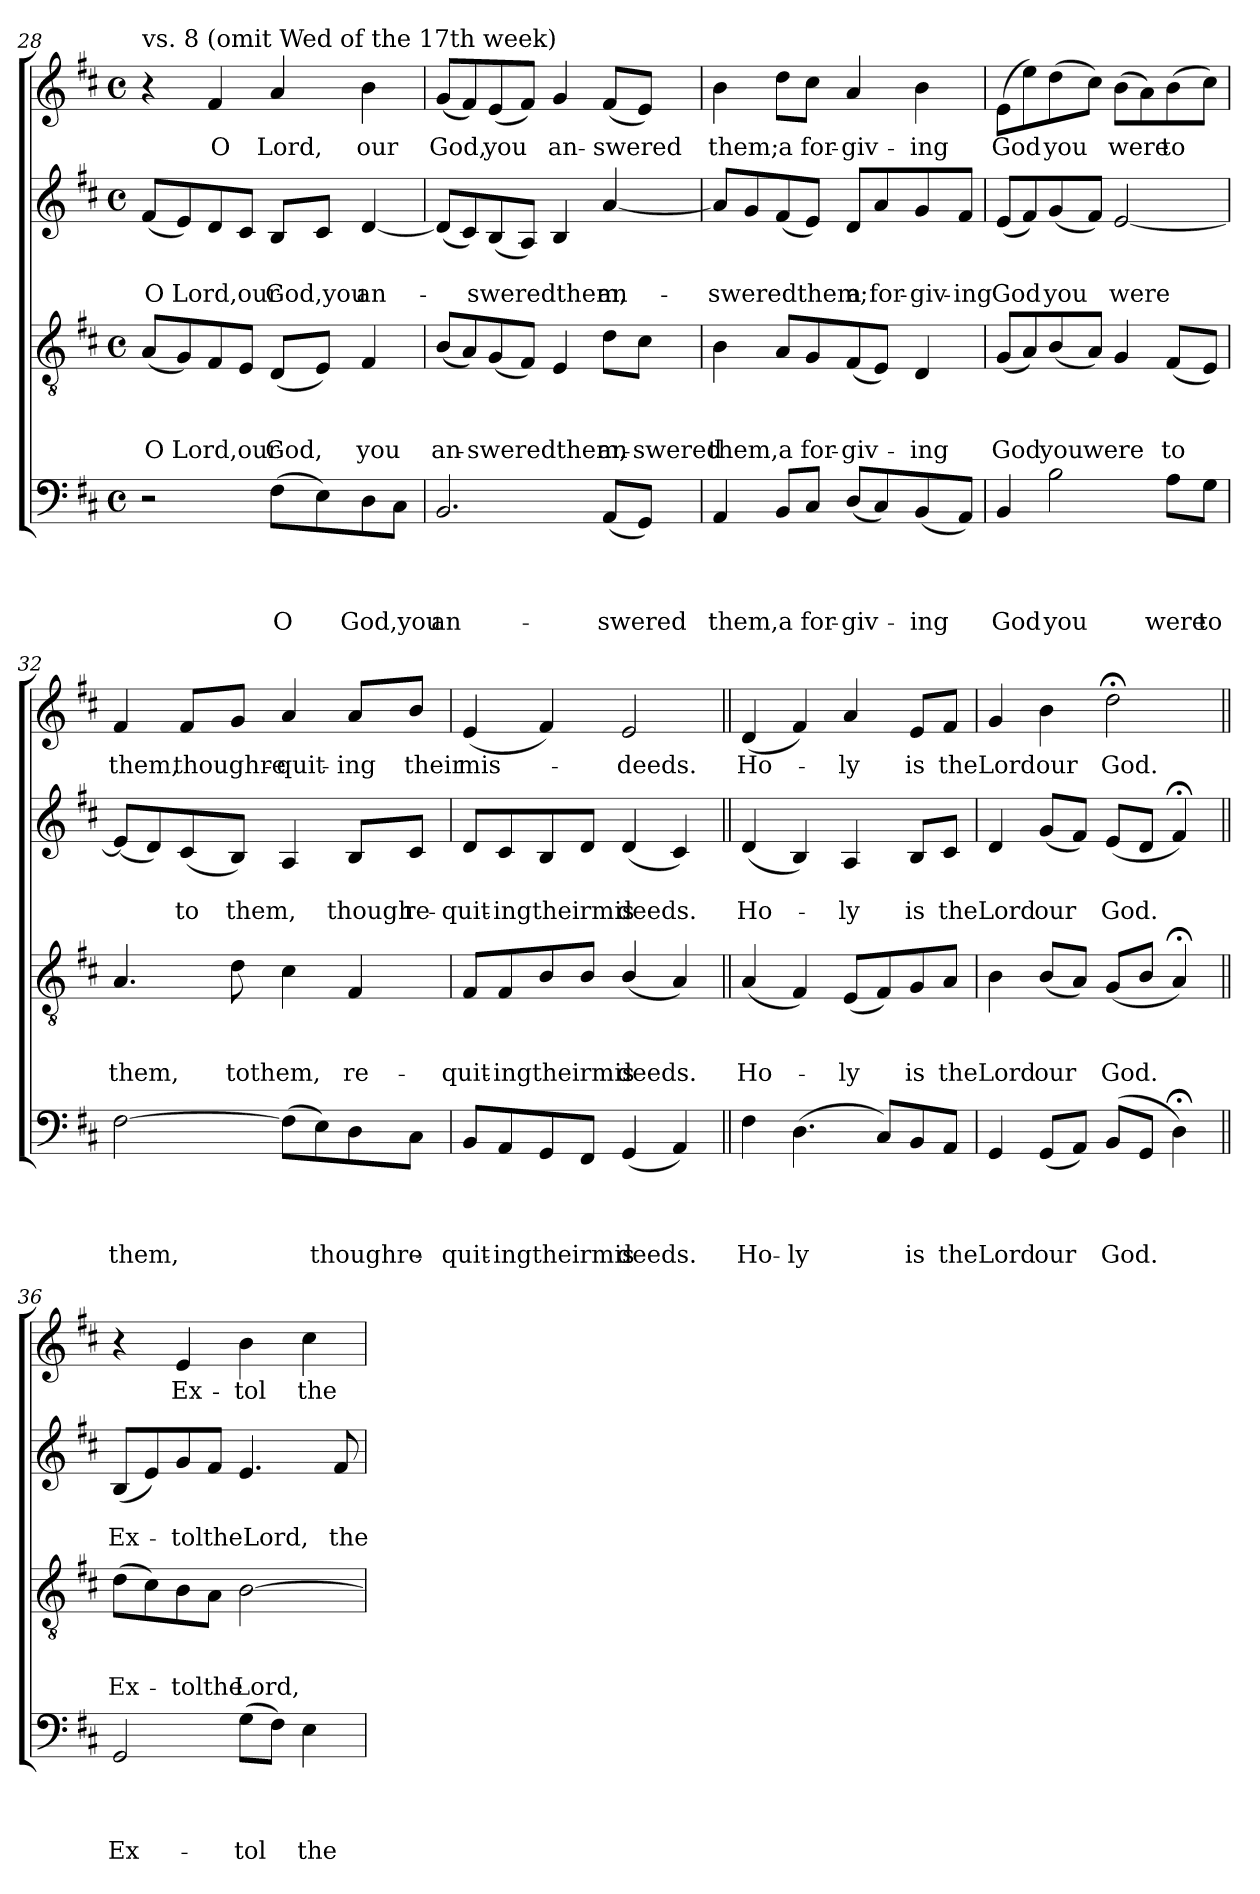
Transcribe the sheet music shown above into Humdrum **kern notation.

**kern	**text	**text	**text	**text	**kern	**text	**text	**text	**kern	**text	**text	**kern	**text
*part4	*part4	*part4	*part4	*part4	*part3	*part3	*part3	*part3	*part2	*part2	*part2	*part1	*part1
*staff4	*staff4	*staff4	*staff4	*staff4	*staff3	*staff3	*staff3	*staff3	*staff2	*staff2	*staff2	*staff1	*staff1
*clefF4	*	*	*	*	*clefGv2	*	*	*	*clefG2	*	*	*clefG2	*
*k[f#c#]	*	*	*	*	*k[f#c#]	*	*	*	*k[f#c#]	*	*	*k[f#c#]	*
*D:	*	*	*	*	*D:	*	*	*	*D:	*	*	*D:	*
*M4/4	*	*	*	*	*M4/4	*	*	*	*M4/4	*	*	*M4/4	*
*met(c)	*	*	*	*	*met(c)	*	*	*	*met(c)	*	*	*met(c)	*
=28	=28	=28	=28	=28	=28	=28	=28	=28	=28	=28	=28	=28	=28
!	!	!	!	!	!	!	!	!	!	!	!	!LO:TX:a:t=vs. 8 (omit Wed of the 17th week)	!
!	!	!	!	!	!	!	!	!LO:LY:b	!	!	!LO:LY:b	!	!
2r	.	.	.	.	(<8A/L	.	.	O	(<8f#/L	.	O	4r	.
!	!	!	!	!	!	!	!	!LO:LY:b	!	!	!LO:LY:b	!	!
.	.	.	.	.	8G/)	.	.	Lord,our	8e/)	.	Lord,our	.	.
!	!	!	!	!	!	!	!	!	!	!	!	!	!LO:LY:b
.	.	.	.	.	8F#/	.	.	.	8d/	.	.	4f#/	O
.	.	.	.	.	8E/J	.	.	.	8c#/J	.	.	.	.
!	!	!	!	!LO:LY:b	!	!	!	!LO:LY:b	!	!	!LO:LY:b	!	!LO:LY:b
(>8F#\L	.	.	.	O	(<8D/L	.	.	God,	8B/L	.	God,you	4a/	Lord,
8E\)	.	.	.	.	8E/J)	.	.	.	8c#/J	.	.	.	.
!	!	!	!	!LO:LY:b	!	!	!	!LO:LY:b	!	!	!LO:LY:b	!	!LO:LY:b
8D\	.	.	.	God,you	4F#/	.	.	you	[<4d/	.	an-	4b\	our
8C#\J	.	.	.	.	.	.	.	.	.	.	.	.	.
=29	=29	=29	=29	=29	=29	=29	=29	=29	=29	=29	=29	=29	=29
!	!	!	!	!LO:LY:b	!	!	!	!LO:LY:b	!	!	!	!	!LO:LY:b
2.BB/	.	.	.	an-	(<8B/L	.	.	an-	(<8d/L]	.	.	(<8g/L	God,
.	.	.	.	.	8A/)	.	.	.	8c#/)	.	.	8f#/)	.
!	!	!	!	!	!	!	!	!LO:LY:b	!	!	!LO:LY:b	!	!LO:LY:b
.	.	.	.	.	(<8G/	.	.	-sweredthem,	(<8B/	.	-sweredthem,	(<8e/	you
.	.	.	.	.	8F#/J)	.	.	.	8A/J)	.	.	8f#/J)	.
!	!	!	!	!	!	!	!	!	!	!	!	!	!LO:LY:b
.	.	.	.	.	4E/	.	.	.	4B/	.	.	4g/	an-
!	!	!	!	!LO:LY:b	!	!	!	!LO:LY:b	!	!	!LO:LY:b	!	!LO:LY:b
(<8AA/L	.	.	.	-swered	8d\L	.	.	an-	[<4a/	.	an-	(<8f#/L	-swered
!	!	!	!	!	!	!	!	!LO:LY:b	!	!	!	!	!
8GG/J)	.	.	.	.	8c#\J	.	.	-swered	.	.	.	8e/J)	.
!!LO:LB:g=z
=30	=30	=30	=30	=30	=30	=30	=30	=30	=30	=30	=30	=30	=30
!	!	!	!	!LO:LY:b	!	!	!	!LO:LY:b	!	!	!LO:LY:b	!	!LO:LY:b
4AA/	.	.	.	them,	4B\	.	.	them,	8a/L]	.	-sweredthem;	4b\	them;
.	.	.	.	.	.	.	.	.	8g/	.	.	.	.
!	!	!	!	!LO:LY:b	!	!	!	!LO:LY:b	!	!	!	!	!LO:LY:b
8BB/L	.	.	.	a	8A/L	.	.	a	(<8f#/	.	.	8dd\L	a
!	!	!	!	!LO:LY:b	!	!	!	!LO:LY:b	!	!	!	!	!LO:LY:b
8C#/J	.	.	.	for-	8G/	.	.	for-	8e/J)	.	.	8cc#\J	for-
!	!	!	!	!LO:LY:b	!	!	!	!LO:LY:b	!	!	!LO:LY:b	!	!LO:LY:b
(<8D/L	.	.	.	-giv-	(<8F#/	.	.	-giv-	8d/L	.	a	4a/	-giv-
!	!	!	!	!	!	!	!	!	!	!	!LO:LY:b	!	!
8C#/)	.	.	.	.	8E/J)	.	.	.	8a/	.	for-	.	.
!	!	!	!	!LO:LY:b	!	!	!	!LO:LY:b	!	!	!LO:LY:b	!	!LO:LY:b
(<8BB/	.	.	.	-ing	4D/	.	.	-ing	8g/	.	-giv-	4b\	-ing
!	!	!	!	!	!	!	!	!	!	!	!LO:LY:b	!	!
8AA/J)	.	.	.	.	.	.	.	.	8f#/J	.	-ing	.	.
=31	=31	=31	=31	=31	=31	=31	=31	=31	=31	=31	=31	=31	=31
!	!	!	!	!LO:LY:b	!	!	!	!LO:LY:b	!	!	!LO:LY:b	!	!LO:LY:b
4BB/	.	.	.	God	(<8G/L	.	.	God	(<8e/L	.	God	(>8e\L	God
.	.	.	.	.	8A/)	.	.	.	8f#/)	.	.	8ee\)	.
!	!	!	!	!LO:LY:b	!	!	!	!LO:LY:b	!	!	!LO:LY:b	!	!LO:LY:b
2B\	.	.	.	you	(<8B/	.	.	you	(<8g/	.	you	(>8dd\	you
!	!	!	!	!	!	!	!	!LO:LY:b	!	!	!	!	!
.	.	.	.	.	8A/J)	.	.	were	8f#/J)	.	.	8cc#\J)	.
!	!	!	!	!	!	!	!	!	!	!	!LO:LY:b	!	!LO:LY:b
.	.	.	.	.	4G/	.	.	.	[<2e/	.	were	(>8b\L	were
.	.	.	.	.	.	.	.	.	.	.	.	8a\)	.
!	!	!	!	!LO:LY:b	!	!	!	!LO:LY:b	!	!	!	!	!LO:LY:b
8A\L	.	.	.	were	(<8F#/L	.	.	to	.	.	.	(>8b\	to
!	!	!	!	!LO:LY:b	!	!	!	!	!	!	!	!	!
8G\J	.	.	.	to	8E/J)	.	.	.	.	.	.	8cc#\J)	.
=32	=32	=32	=32	=32	=32	=32	=32	=32	=32	=32	=32	=32	=32
!	!	!	!	!LO:LY:b	!	!	!	!LO:LY:b	!	!	!	!	!LO:LY:b
[>2F#\	.	.	.	them,	4.A/	.	.	them,	(<8e/L]	.	.	4f#/	them,
.	.	.	.	.	.	.	.	.	8d/)	.	.	.	.
!	!	!	!	!	!	!	!	!	!	!	!LO:LY:b	!	!LO:LY:b
.	.	.	.	.	.	.	.	.	(<8c#/	.	to	8f#/L	thoughre-
!	!	!	!	!	!	!	!	!LO:LY:b	!	!	!LO:LY:b	!	!
.	.	.	.	.	8d\	.	.	tothem,	8B/J)	.	them,	8g/J	.
!	!	!	!	!	!	!	!	!	!	!	!	!	!LO:LY:b
(>8F#\L]	.	.	.	.	4c#\	.	.	.	4A/	.	.	4a/	-quit-
!	!	!	!	!LO:LY:b	!	!	!	!	!	!	!	!	!
8E\)	.	.	.	thoughre-	.	.	.	.	.	.	.	.	.
!	!	!	!	!	!	!	!	!LO:LY:b	!	!	!LO:LY:b	!	!LO:LY:b
8D\	.	.	.	.	4F#/	.	.	re-	8B/L	.	though	8a/L	-ing
!	!	!	!	!	!	!	!	!	!	!	!LO:LY:b	!	!LO:LY:b
8C#\J	.	.	.	.	.	.	.	.	8c#/J	.	re-	8b/J	their
!!LO:PB:g=z
=33	=33	=33	=33	=33	=33	=33	=33	=33	=33	=33	=33	=33	=33
!	!	!	!	!LO:LY:b	!	!	!	!LO:LY:b	!	!	!LO:LY:b	!	!LO:LY:b
8BB/L	.	.	.	-quit-	8F#/L	.	.	-quit-	8d/L	.	-quit-	(<4e/	mis-
!	!	!	!	!LO:LY:b	!	!	!	!LO:LY:b	!	!	!LO:LY:b	!	!
8AA/	.	.	.	-ingtheirmis	8F#/	.	.	-ingtheirmis	8c#/	.	-ingtheirmis	.	.
8GG/	.	.	.	.	8B/	.	.	.	8B/	.	.	4f#/)	.
8FF#/J	.	.	.	.	8B/J	.	.	.	8d/J	.	.	.	.
!	!	!	!	!LO:LY:b	!	!	!	!LO:LY:b	!	!	!LO:LY:b	!	!LO:LY:b
(<4GG/	.	.	.	deeds.	(<4B/	.	.	deeds.	(<4d/	.	deeds.	2e/	-deeds.
4AA/)	.	.	.	.	4A/)	.	.	.	4c#/)	.	.	.	.
=34||	=34||	=34||	=34||	=34||	=34||	=34||	=34||	=34||	=34||	=34||	=34||	=34||	=34||
!	!	!	!	!LO:LY:b	!	!	!	!LO:LY:b	!	!	!LO:LY:b	!	!LO:LY:b
4F#\	.	.	.	Ho-	(<4A/	.	.	Ho-	(<4d/	.	Ho-	(<4d/	Ho-
!	!	!	!	!LO:LY:b	!	!	!	!	!	!	!	!	!
(<4.D\	.	.	.	-ly	4F#/)	.	.	.	4B/)	.	.	4f#/)	.
!	!	!	!	!	!	!	!	!LO:LY:b	!	!	!LO:LY:b	!	!LO:LY:b
.	.	.	.	.	(<8E/L	.	.	-ly	4A/	.	-ly	4a/	-ly
8C#/L)	.	.	.	.	8F#/)	.	.	.	.	.	.	.	.
!	!	!	!	!LO:LY:b	!	!	!	!LO:LY:b	!	!	!LO:LY:b	!	!LO:LY:b
8BB/	.	.	.	is	8G/	.	.	is	8B/L	.	is	8e/L	is
!	!	!	!	!LO:LY:b	!	!	!	!LO:LY:b	!	!	!LO:LY:b	!	!LO:LY:b
8AA/J	.	.	.	theLord	8A/J	.	.	theLord	8c#/J	.	theLord	8f#/J	theLordour
=35	=35	=35	=35	=35	=35	=35	=35	=35	=35	=35	=35	=35	=35
4GG/	.	.	.	.	4B\	.	.	.	4d/	.	.	4g/	.
!	!	!	!	!LO:LY:b	!	!	!	!LO:LY:b	!	!	!LO:LY:b	!	!
(<8GG/L	.	.	.	our	(<8B/L	.	.	our	(<8g/L	.	our	4b\	.
8AA/J)	.	.	.	.	8A/J)	.	.	.	8f#/J)	.	.	.	.
!	!	!	!	!LO:LY:b	!	!	!	!LO:LY:b	!	!	!LO:LY:b	!	!LO:LY:b
(>8BB/L	.	.	.	God.	(<8G/L	.	.	God.	(<8e/L	.	God.	2dd;<\	God.
8GG/J	.	.	.	.	8B/J	.	.	.	8d/J	.	.	.	.
4D;<\)	.	.	.	.	4A;/)	.	.	.	4f#;/)	.	.	.	.
=36||	=36||	=36||	=36||	=36||	=36||	=36||	=36||	=36||	=36||	=36||	=36||	=36||	=36||
!	!	!	!	!LO:LY:b	!	!	!	!LO:LY:b	!	!	!LO:LY:b	!	!
2GG/	.	.	.	Ex-	(>8d\L	.	.	Ex-	(<8B/L	.	Ex-	4r	.
.	.	.	.	.	8c#\)	.	.	.	8e/)	.	.	.	.
!	!	!	!	!	!	!	!	!LO:LY:b	!	!	!LO:LY:b	!	!LO:LY:b
.	.	.	.	.	8B\	.	.	-tolthe	8g/	.	-toltheLord,	4e/	Ex-
.	.	.	.	.	8A\J	.	.	.	8f#/J	.	.	.	.
!	!	!	!	!LO:LY:b	!	!	!	!LO:LY:b	!	!	!	!	!LO:LY:b
(>8G\L	.	.	.	-tol	[<2B\	.	.	Lord,	4.e/	.	.	4b\	-tol
8F#\J)	.	.	.	.	.	.	.	.	.	.	.	.	.
!	!	!	!	!LO:LY:b	!	!	!	!	!	!	!	!	!LO:LY:b
4E\	.	.	.	the	.	.	.	.	.	.	.	4cc#\	the
!	!	!	!	!	!	!	!	!	!	!	!LO:LY:b	!	!
.	.	.	.	.	.	.	.	.	8f#/	.	the	.	.
=	=	=	=	=	=	=	=	=	=	=	=	=	=
*-	*-	*-	*-	*-	*-	*-	*-	*-	*-	*-	*-	*-	*-
